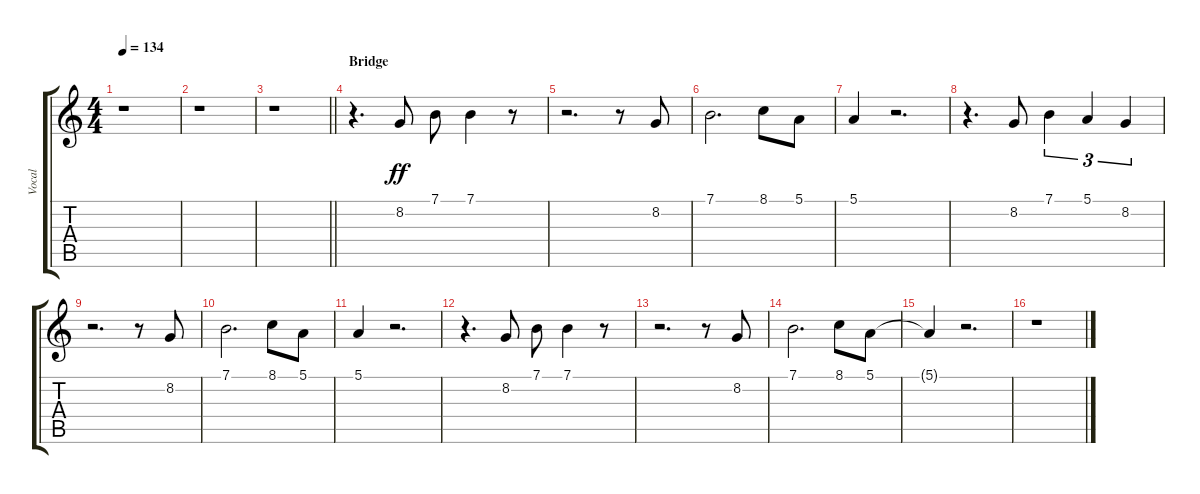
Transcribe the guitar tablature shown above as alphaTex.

\track ("Vocal" "Vocal") {instrument bassoon}
\staff {score tabs}
\tuning (E4 B3 G3 D3 A2 E2) {hide}
\ts (4 4)
\tempo 134
\clef g2
\ks c
r.1{dy fff} |
r.1 |
\barLineRight lightlight
r.1 |
\section ("" "Bridge")
r.4{d} 8.2.8{dy ff} 7.1.8 7.1.4 r.8 |
r.2{d} r.8 8.2.8 |
7.1.2{d} 8.1.8 5.1.8 |
5.1.4 r.2{d} |
r.4{d} 8.2.8 7.1.4{tu (3 2)} 5.1.4{tu (3 2)} 8.2.4{tu (3 2)} |
r.2{d} r.8 8.2.8 |
7.1.2{d} 8.1.8 5.1.8 |
5.1.4 r.2{d} |
r.4{d} 8.2.8 7.1.8 7.1.4 r.8 |
r.2{d} r.8 8.2.8 |
7.1.2{d} 8.1.8 5.1.8 |
5.1{t}.4 r.2{d} |
r.1
